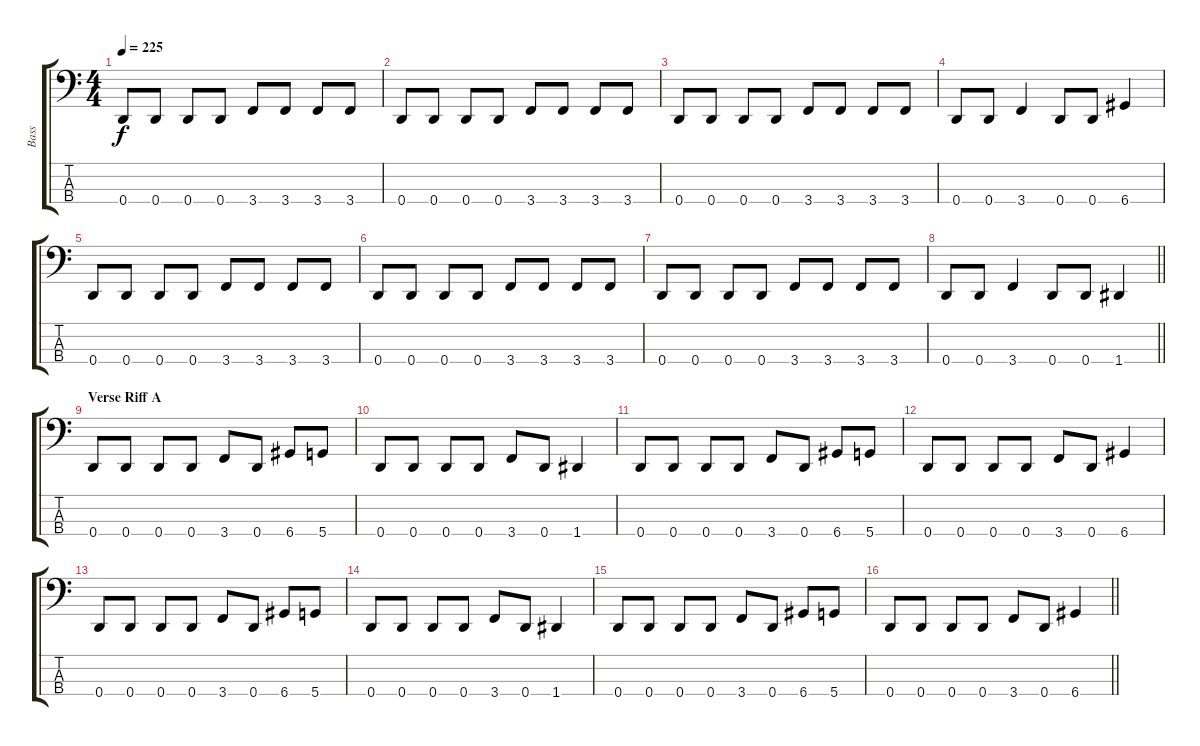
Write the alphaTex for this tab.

\track ("Bass" "Bass") {instrument electricbassfinger}
\staff {score tabs}
\tuning (F2 C2 G1 D1) {hide}
\ts (4 4)
\tempo 225
\clef f4
\ks c
0.4.8{dy f} 0.4.8 0.4.8 0.4.8 3.4.8 3.4.8 3.4.8 3.4.8 |
0.4.8 0.4.8 0.4.8 0.4.8 3.4.8 3.4.8 3.4.8 3.4.8 |
0.4.8 0.4.8 0.4.8 0.4.8 3.4.8 3.4.8 3.4.8 3.4.8 |
0.4.8 0.4.8 3.4.4 0.4.8 0.4.8 6.4.4 |
0.4.8 0.4.8 0.4.8 0.4.8 3.4.8 3.4.8 3.4.8 3.4.8 |
0.4.8 0.4.8 0.4.8 0.4.8 3.4.8 3.4.8 3.4.8 3.4.8 |
0.4.8 0.4.8 0.4.8 0.4.8 3.4.8 3.4.8 3.4.8 3.4.8 |
\barLineRight lightlight
0.4.8 0.4.8 3.4.4 0.4.8 0.4.8 1.4.4 |
\section ("" "Verse Riff A")
0.4.8 0.4.8 0.4.8 0.4.8 3.4.8 0.4.8 6.4.8 5.4.8 |
0.4.8 0.4.8 0.4.8 0.4.8 3.4.8 0.4.8 1.4.4 |
0.4.8 0.4.8 0.4.8 0.4.8 3.4.8 0.4.8 6.4.8 5.4.8 |
0.4.8 0.4.8 0.4.8 0.4.8 3.4.8 0.4.8 6.4.4 |
0.4.8 0.4.8 0.4.8 0.4.8 3.4.8 0.4.8 6.4.8 5.4.8 |
0.4.8 0.4.8 0.4.8 0.4.8 3.4.8 0.4.8 1.4.4 |
0.4.8 0.4.8 0.4.8 0.4.8 3.4.8 0.4.8 6.4.8 5.4.8 |
\barLineRight lightlight
0.4.8 0.4.8 0.4.8 0.4.8 3.4.8 0.4.8 6.4.4
